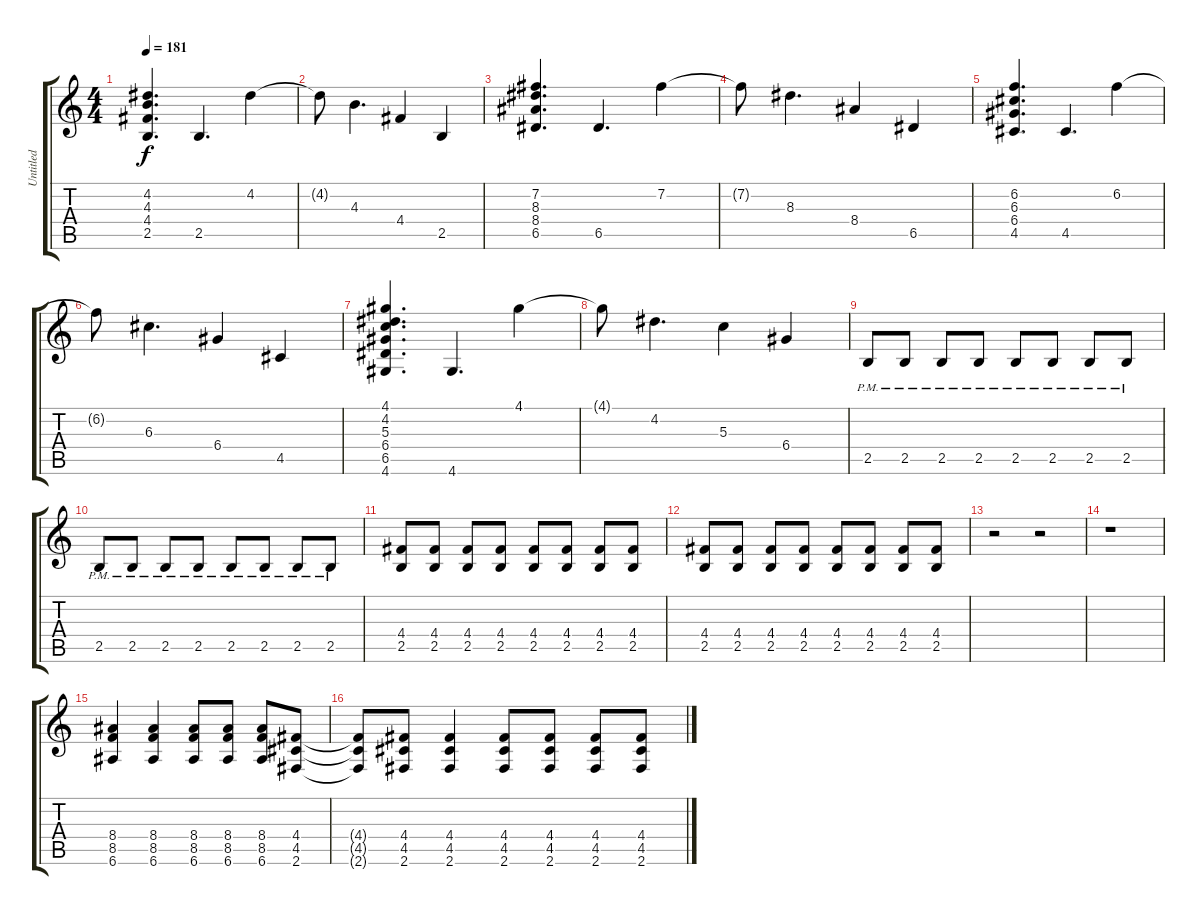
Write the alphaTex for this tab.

\track ("Untitled" "Untitled") {instrument distortionguitar}
\staff {score tabs}
\tuning (E4 B3 G3 D3 A2 E2) {hide}
\ts (4 4)
\tempo 181
\clef g2
\ks c
(4.2 4.3 4.4 2.5).4{d dy f} 2.5.4{d} 4.2.4 |
4.2{t}.8 4.3.4{d} 4.4.4 2.5.4 |
(7.2 8.3 8.4 6.5).4{d} 6.5.4{d} 7.2.4 |
7.2{t}.8 8.3.4{d} 8.4.4 6.5.4 |
(6.2 6.3 6.4 4.5).4{d} 4.5.4{d} 6.2.4 |
6.2{t}.8 6.3.4{d} 6.4.4 4.5.4 |
(4.1 4.2 5.3 6.4 6.5 4.6).4{d} 4.6.4{d} 4.1.4 |
4.1{t}.8 4.2.4{d} 5.3.4 6.4.4 |
2.5{pm}.8 2.5{pm}.8 2.5{pm}.8 2.5{pm}.8 2.5{pm}.8 2.5{pm}.8 2.5{pm}.8 2.5{pm}.8 |
2.5{pm}.8 2.5{pm}.8 2.5{pm}.8 2.5{pm}.8 2.5{pm}.8 2.5{pm}.8 2.5{pm}.8 2.5{pm}.8 |
(4.4 2.5).8 (4.4 2.5).8 (4.4 2.5).8 (4.4 2.5).8 (4.4 2.5).8 (4.4 2.5).8 (4.4 2.5).8 (4.4 2.5).8 |
(4.4 2.5).8 (4.4 2.5).8 (4.4 2.5).8 (4.4 2.5).8 (4.4 2.5).8 (4.4 2.5).8 (4.4 2.5).8 (4.4 2.5).8 |
r.2 r.2 |
r.1 |
(8.4 8.5 6.6).4 (8.4 8.5 6.6).4 (8.4 8.5 6.6).8 (8.4 8.5 6.6).8 (8.4 8.5 6.6).8 (4.4 4.5 2.6).8 |
(4.4{t} 4.5{t} 2.6{t}).8 (4.4 4.5 2.6).8 (4.4 4.5 2.6).4 (4.4 4.5 2.6).8 (4.4 4.5 2.6).8 (4.4 4.5 2.6).8 (4.4 4.5 2.6).8
